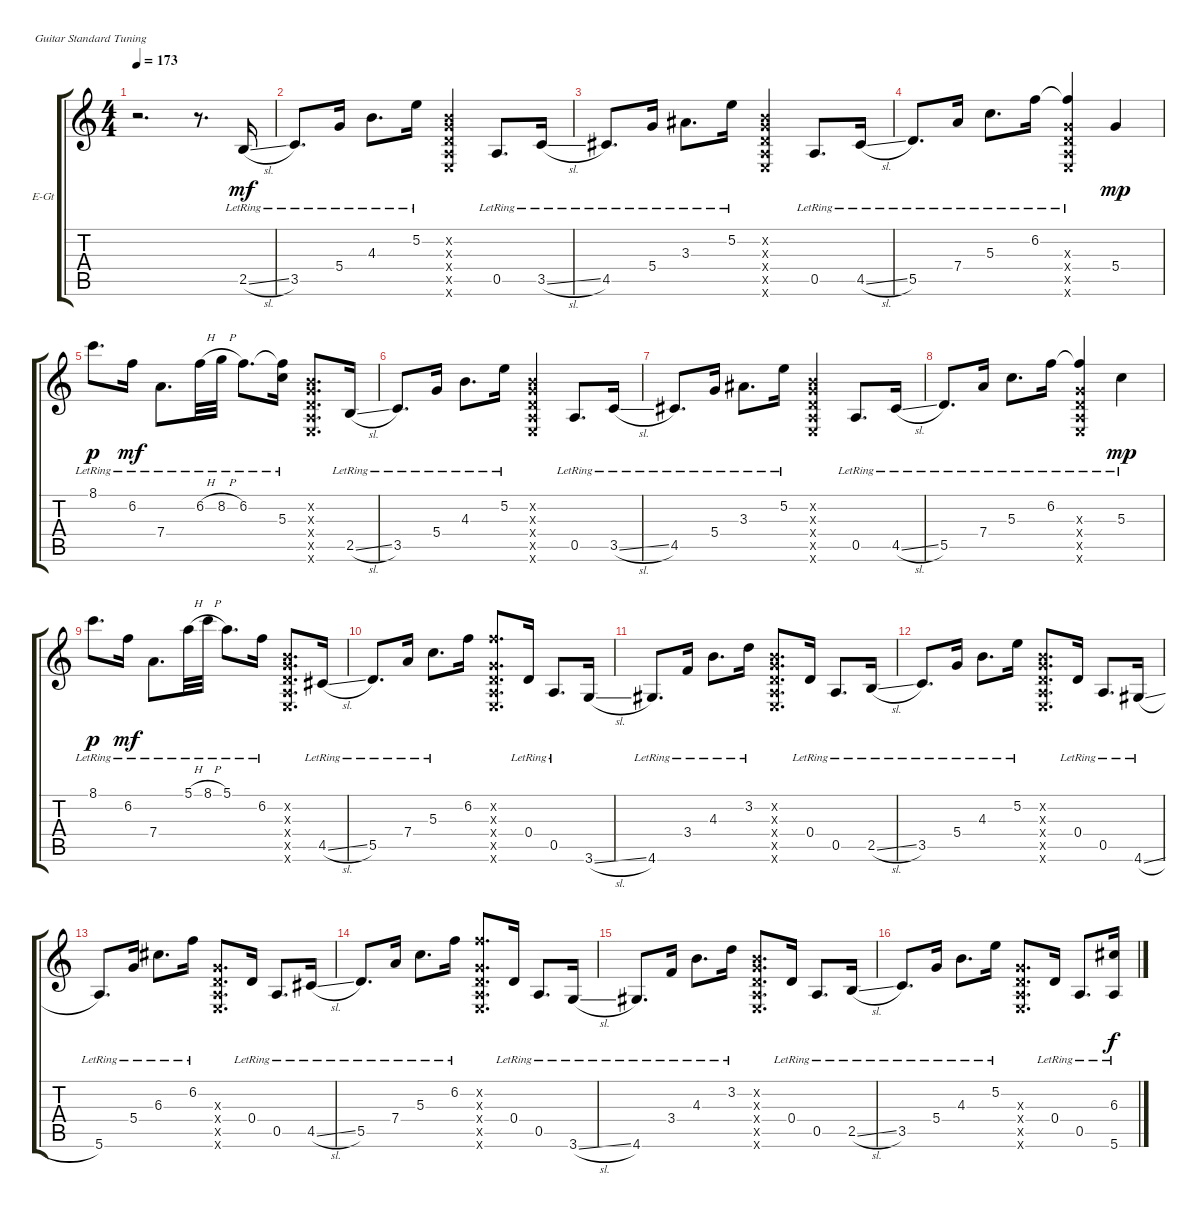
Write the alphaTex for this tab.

\defaultSystemsLayout 4
\bracketExtendMode groupsimilarinstruments
\firstSystemTrackNameOrientation horizontal
\otherSystemsTrackNameOrientation horizontal
\track ("Electric Guitar" "E-Gt") {instrument electricguitarclean}
\staff {score tabs}
\tuning (E4 B3 G3 D3 A2 E2)
\ts (4 4)
\tempo 173
\clef g2
\ks c
r.2{d dy mf instrument electricguitarclean} r.8{d} 2.5{sl lr}.16 |
3.5{lr}.8{d} 5.4{lr}.16 4.3{lr}.8{d} 5.2{lr}.16 (0.6{x} 0.5{x} 0.4{x} 0.3{x} 0.2{x}).4 0.5{lr}.8{d} 3.5{sl lr}.16 |
4.5{lr}.8{d} 5.4{lr}.16 3.3{lr}.8{d} 5.2{lr}.16 (0.3{x} 0.4{x} 0.5{x} 0.6{x} 0.2{x}).4 0.5{lr}.8{d} 4.5{sl lr}.16 |
5.5{lr}.8{d} 7.4{lr}.16 5.3{lr}.8{d} 6.2{lr}.16 (6.2{lr t} 0.3{x} 0.4{x} 0.5{x} 0.6{x}).4 5.4.4{dy mp} |
8.1{lr}.8{d dy p} 6.2{lr}.16{dy mf} 7.4{lr}.8{d} 6.2{h lr}.32 8.2{h lr}.32 6.2{lr}.8{d} (5.3{lr} 6.2{lr t}).16 (0.3{x} 0.4{x} 0.5{x} 0.6{x} 0.2{x}).8{d} 2.5{sl lr}.16 |
3.5{lr}.8{d} 5.4{lr}.16 4.3{lr}.8{d} 5.2{lr}.16 (0.6{x} 0.5{x} 0.4{x} 0.3{x} 0.2{x}).4 0.5{lr}.8{d} 3.5{sl lr}.16 |
4.5{lr}.8{d} 5.4{lr}.16 3.3{lr}.8{d} 5.2{lr}.16 (0.3{x} 0.4{x} 0.5{x} 0.6{x} 0.2{x}).4 0.5{lr}.8{d} 4.5{sl lr}.16 |
5.5{lr}.8{d} 7.4{lr}.16 5.3{lr}.8{d} 6.2{lr}.16 (6.2{lr t} 0.3{x} 0.4{x} 0.5{x} 0.6{x}).4 5.3{lr}.4{dy mp} |
8.1{lr}.8{d dy p} 6.2{lr}.16{dy mf} 7.4{lr}.8{d} 5.1{h lr}.32 8.1{h lr}.32 5.1{lr}.8{d} 6.2{lr}.16 (0.3{x} 0.4{x} 0.5{x} 0.6{x} 0.2{x}).8{d} 4.5{sl lr}.16 |
5.5{lr}.8{d} 7.4{lr}.16 5.3{lr}.8{d} 6.2.16 (6.2{x} 0.3{x} 0.4{x} 0.5{x} 0.6{x}).8{d} 0.4{lr}.16 0.5{lr}.8{d} 3.6{sl}.16 |
4.6{lr}.8{d} 3.4{lr}.16 4.3{lr}.8{d} 3.2{lr}.16 (0.6{x} 0.5{x} 0.4{x} 0.3{x} 0.2{x}).8{d} 0.4{lr}.16 0.5{lr}.8{d} 2.5{sl lr}.16 |
3.5{lr}.8{d} 5.4{lr}.16 4.3{lr}.8{d} 5.2{lr}.16 (0.3{x} 0.4{x} 0.5{x} 0.6{x} 0.2{x}).8{d} 0.4{lr}.16 0.5{lr}.8{d} 4.6{sl lr}.16 |
5.6{lr}.8{d} 5.4{lr}.16 6.3{lr}.8{d} 6.2{lr}.16 (0.6{x} 0.5{x} 0.4{x} 0.3{x}).8{d} 0.4{lr}.16 0.5{lr}.8{d} 4.5{sl lr}.16 |
5.5{lr}.8{d} 7.4{lr}.16 5.3{lr}.8{d} 6.2{lr}.16 (6.2{x} 0.3{x} 0.4{x} 0.5{x} 0.6{x}).8{d} 0.4{lr}.16 0.5{lr}.8{d} 3.6{sl lr}.16 |
4.6{lr}.8{d} 3.4{lr}.16 4.3{lr}.8{d} 3.2{lr}.16 (0.6{x} 0.5{x} 0.4{x} 0.3{x} 0.2{x}).8{d} 0.4{lr}.16 0.5{lr}.8{d} 2.5{sl lr}.16 |
3.5{lr}.8{d} 5.4{lr}.16 4.3{lr}.8{d} 5.2{lr}.16 (0.3{x} 0.4{x} 0.5{x} 0.6{x}).8{d} 0.4{lr}.16 0.5{lr}.8{d} (5.6{lr} 6.3{lr}).16{dy f}
